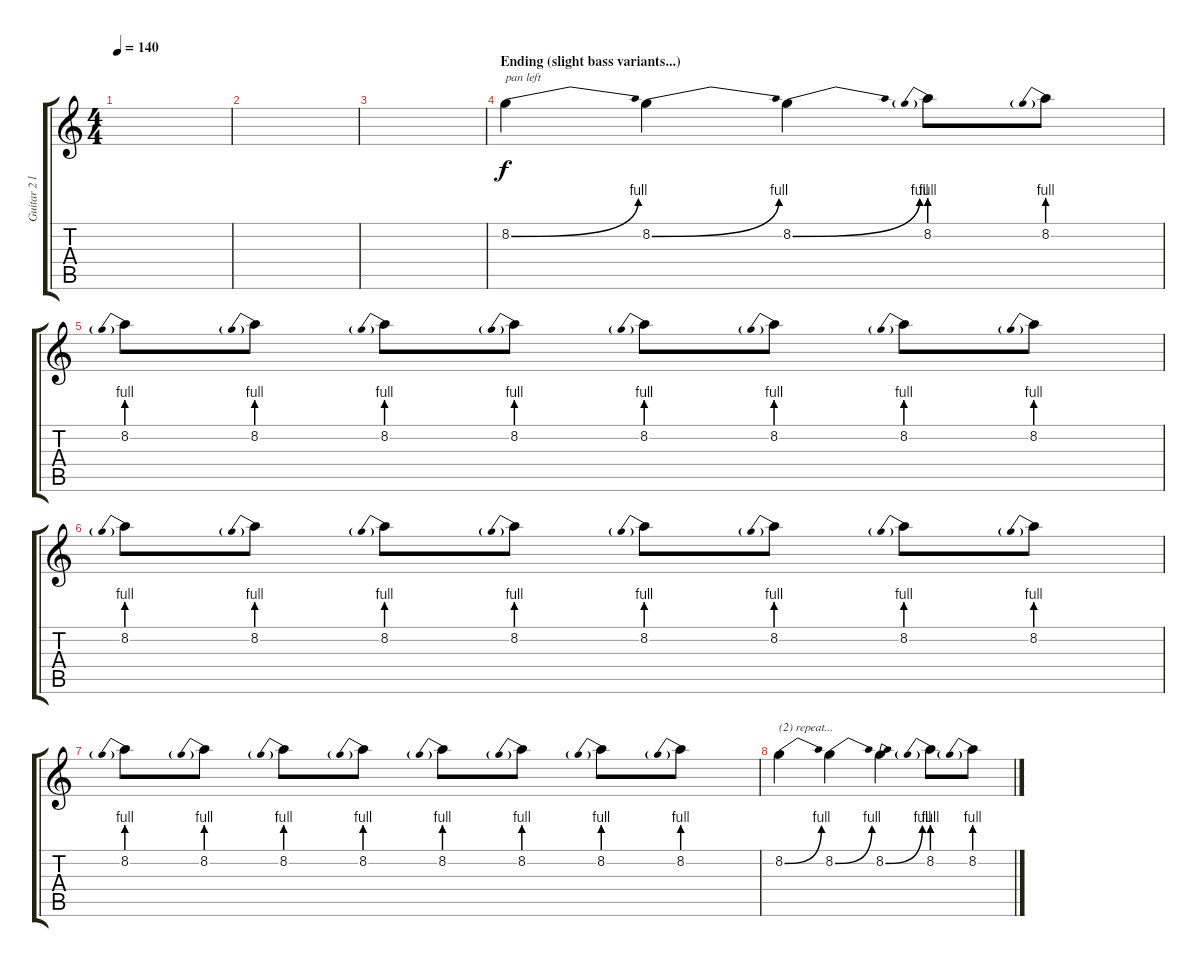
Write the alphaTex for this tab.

\track ("Guitar 2 lead - Drop D or standard" "Guitar 2 l") {instrument distortionguitar}
\staff {score tabs}
\tuning (E4 B3 G3 D3 A2 D2) {hide}
\ts (4 4)
\tempo 140
\clef g2
\ks c
|
|
|
\section ("" "Ending (slight bass variants...)")
8.2{be (bend 0 0 60 4)}.4{txt "pan left" balance 6} 8.2{be (bend 0 0 60 4)}.4 8.2{be (bend 0 0 60 4)}.4 8.2{be (prebend 0 4 60 4)}.8 8.2{be (prebend 0 4 60 4)}.8 |
8.2{be (prebend 0 4 60 4)}.8 8.2{be (prebend 0 4 60 4)}.8 8.2{be (prebend 0 4 60 4)}.8 8.2{be (prebend 0 4 60 4)}.8 8.2{be (prebend 0 4 60 4)}.8 8.2{be (prebend 0 4 60 4)}.8 8.2{be (prebend 0 4 60 4)}.8 8.2{be (prebend 0 4 60 4)}.8 |
8.2{be (prebend 0 4 60 4)}.8 8.2{be (prebend 0 4 60 4)}.8 8.2{be (prebend 0 4 60 4)}.8 8.2{be (prebend 0 4 60 4)}.8 8.2{be (prebend 0 4 60 4)}.8 8.2{be (prebend 0 4 60 4)}.8 8.2{be (prebend 0 4 60 4)}.8 8.2{be (prebend 0 4 60 4)}.8 |
8.2{be (prebend 0 4 60 4)}.8 8.2{be (prebend 0 4 60 4)}.8 8.2{be (prebend 0 4 60 4)}.8 8.2{be (prebend 0 4 60 4)}.8 8.2{be (prebend 0 4 60 4)}.8 8.2{be (prebend 0 4 60 4)}.8 8.2{be (prebend 0 4 60 4)}.8 8.2{be (prebend 0 4 60 4)}.8 |
8.2{be (bend 0 0 60 4)}.4{txt "(2) repeat..."} 8.2{be (bend 0 0 60 4)}.4 8.2{be (bend 0 0 60 4)}.4 8.2{be (prebend 0 4 60 4)}.8 8.2{be (prebend 0 4 60 4)}.8
